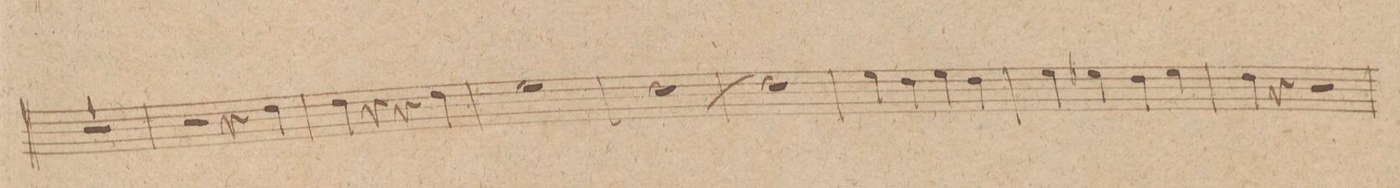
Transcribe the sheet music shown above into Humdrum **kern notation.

**kern	**dynam
*I"Corno. 1mo in D.	*
*clefG2	*
*k[f#c#]	*
*met(c|)	*
*M2/2	*
1r	.
=291	=291
2r	.
4r	.
4e\	.
=292	=292
4e\	.
4r	.
4r	.
4e\	.
=293	=293
1f#	.
=294	=294
[>1e	.
=295	=295
1e]	.
=296	=296
4f#\	.
4e\	.
4f#\	.
4e\	.
=297	=297
4f#\	.
4fX\	.
4e\	.
4f\	.
=298	=298
4e\	.
4r	.
2r	.
=299	=299
1ryy	.
=300	=300
*-	*-
